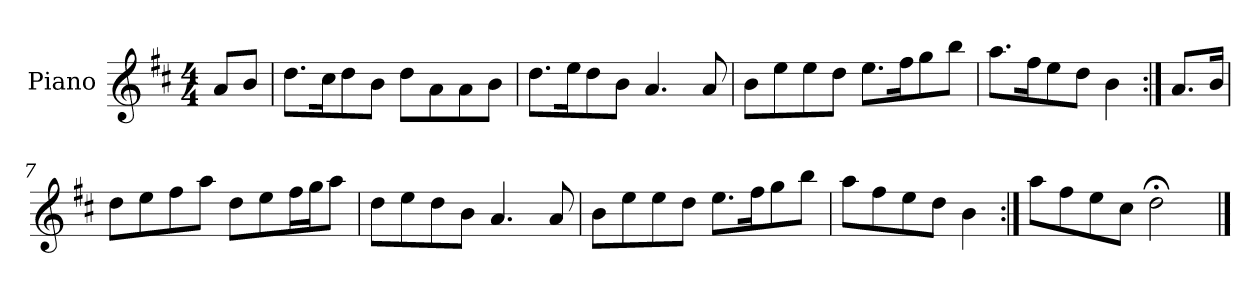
**kern
*part1
*staff1
*I"Piano
*I'Pno
*clefG2
*k[f#c#]
*D:
*M4/4
*MM50
=1
8a/L
8b/J
=2
8.dd\L
16cc#\K
8dd\
8b\J
8dd\L
8a\
8a\
8b\J
=3
8.dd\L
16ee\K
8dd\
8b\J
4.a/
8a/
=4
8b\L
8ee\
8ee\
8dd\J
8.ee\L
16ff#\K
8gg\
8bb\J
=5
8.aa\L
16ff#\K
8ee\
8dd\J
4b\
=6:|!
8.a/L
16b/Jk
!!LO:LB:g=z
=7
8dd\L
8ee\
8ff#\
8aa\J
8dd\L
8ee\
16ff#\L
16gg\J
8aa\J
=8
8dd\L
8ee\
8dd\
8b\J
4.a/
8a/
=9
8b\L
8ee\
8ee\
8dd\J
8.ee\L
16ff#\K
8gg\
8bb\J
=10
8aa\L
8ff#\
8ee\
8dd\J
4b\
=11:|!
8aa\L
8ff#\
8ee\
8cc#\J
2dd;<\
==
*-
